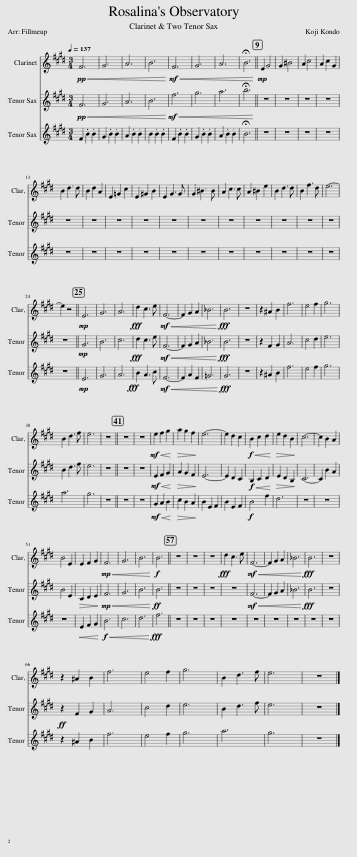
X:1
%%score 1 2 3
L:1/8
Q:1/4=137
M:3/4
I:linebreak $
K:none
V:1 treble transpose=-2
V:2 treble transpose=-14
V:3 treble transpose=-14
V:1
[K:E]!pp!!<(! F6 | G6 | A6 | B6!<)! |!mf!!<(! F6 | %5
 G6 | A6 | !fermata!B6!<)! ||!mp! E2 G4 | G2 ^B4 | %10
 A2 c4 | A2 c2 G2 |$ B2 d3 d | B2 d2 A2 | E2 =G2 c2 | %15
 E2 ^G2 B2 | E2 G3 G | G2 ^B3 B | A2 c3 c | A2 ^B2 e2 | %20
 B2 d3 d | B2 f3 d | e6- |$ e2 z4 ||!mp! E6 | %25
 G6 | A6 |!fff! d2 c3 e |!mf!!<(! F6- | F2 G2 A2 | %30
 _B6!<)! |!fff! B6 | z6 | z2 ^A2 B2 | f6 | %35
 e4 f2 | g6 |$ B2 d3 f | e6 | z6 || %40
 z6 | z6 |!mf!!<(! e2 f2 g2!<)! |!>(! a2 g2 f2!>)! | e6- | %45
 e2 d2 c2 |!f!!<(! B2 c2 d2!<)! |!>(! e2 d2 B2!>)! | c6- | c2 B2 A2 |$ %50
 B4 E2 | E2 F2 G2 |!mp!!<(! F6 | G6 | B6!<)! | %55
!f! B6 || z6 | z6 | z6 |!fff! d2 c3 e | %60
!mf!!<(! F6- | F2 G2 A2 | _B6!<)! |!fff! B6 | z6 |$ %65
 z2 ^A2 B2 | f6 | e4 f2 | g6 | B2 d3 f | %70
 e6 | z6 |] %72
V:2
[K:E]!pp!!<(! F6 | G6 | A6 | B6!<)! |!mf!!<(! f6 | %5
 g6 | a6 | !fermata!b6!<)! || z6 | z6 | %10
 z6 | z6 |$ z6 | z6 | z6 | %15
 z6 | z6 | z6 | z6 | z6 | %20
 z6 | z6 | z6 |$ z6 ||!mp! G6 | %25
 B6 | c6 |!fff! d2 c3 e |!mf!!<(! F6- | F2 G2 A2 | %30
 _B6!<)! |!fff! B6 | z6 | z2 F2 G2 | A6 | %35
 c4 d2 | e6 |$ B2 d3 f | e6 | z6 || %40
 z6 | z6 |!mf!!<(! E2 F2 G2!<)! |!>(! A2 G2 F2!>)! | E6- | %45
 E2 D2 C2 |!f!!<(! B,2 C2 D2!<)! |!>(! E2 D2 B,2!>)! | C6- | C2 B2 A2 |$ %50
 B4 E2 |!>(! C2 D2 E2!>)! |!mp!!<(! F6 | G6 | B6!<)! | %55
!ff! B6 || z6 | z6 | z6 | z6 | %60
!mf!!<(! F6- | F2 G2 A2 | _B6!<)! |!fff! B6 | z6 |$ %65
!ff! z2 F2 G2 | A6 | c4 d2 | e6 | B2 d3 f | %70
 e6 | z6 |] %72
V:3
[K:E] F2 .B2 .B2 | G2 .B2 .B2 | A2 .B2 .B2 | B2 .B2 .B2 | F2 .B2 .B2 | %5
 G2 .B2 .B2 | A2 .B2 .B2 | !fermata!B6 || z6 | z6 | %10
 z6 | z6 |$ z6 | z6 | z6 | %15
 z6 | z6 | z6 | z6 | z6 | %20
 z6 | z6 | z6 |$ z6 ||!mp! E6 | %25
 G6 | A6 |!fff! B2 A3 c |!mf!!<(! F6- | F2 A2 F2 | %30
 =G6!<)! |!fff! G6 | z6 | z2 ^A2 B2 | f6 | %35
 e4 f2 | g6 |$ a6 | g6 | z6 || %40
 z6 | z6 |!mf!!<(! G2 A2 B2!<)! |!>(! c2 B2 A2!>)! | B2 E2 F2 | %45
 B2 E2 F2 |!f! B4 f2 | d6 | z6 | z6 |$ %50
 z6 |!<(! E2 F2 G2!<)! |!f!!<(! B6 | c6 | d6!<)! | %55
!fff! f6 || z6 | z6 | z6 | z6 | %60
 z6 | z6 | z6 | z6 | z6 |$ %65
 z2 ^A2 B2 | f6 | e4 f2 | g6 | a6 | %70
 g6 | z6 |] %72
